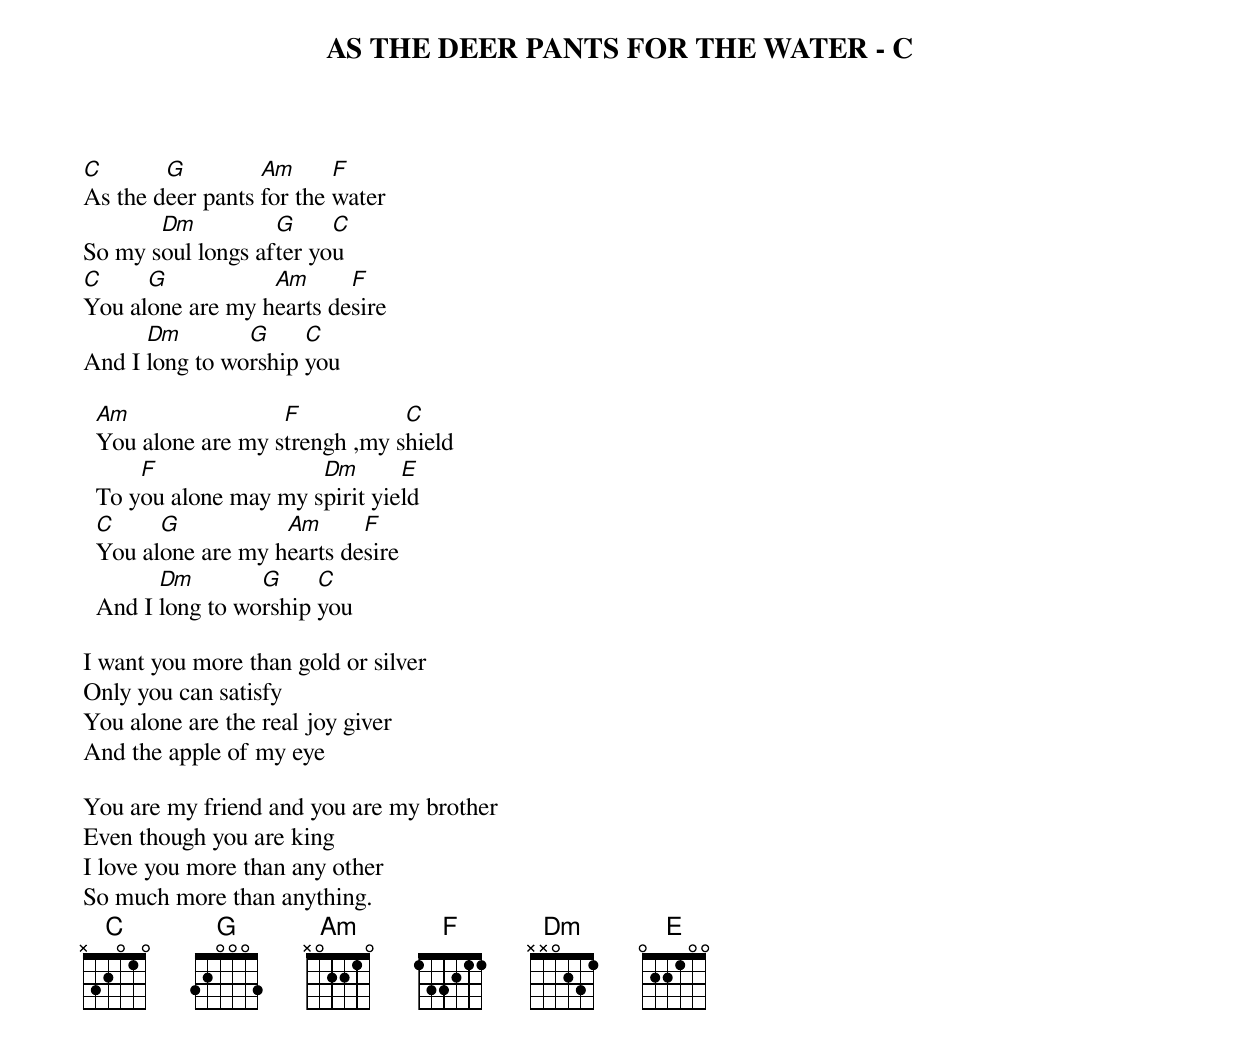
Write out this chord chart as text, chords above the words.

AS THE DEER PANTS FOR THE WATER - C

C       G         Am      F
As the deer pants for the water
       Dm          G     C
So my soul longs after you
C     G           Am      F
You alone are my hearts desire
      Dm        G     C
And I long to worship you

  Am                F           C
  You alone are my strengh ,my shield
      F                Dm       E
  To you alone may my spirit yield
  C     G           Am      F
  You alone are my hearts desire
        Dm        G     C
  And I long to worship you

I want you more than gold or silver
Only you can satisfy
You alone are the real joy giver
And the apple of my eye

You are my friend and you are my brother
Even though you are king
I love you more than any other
So much more than anything.
